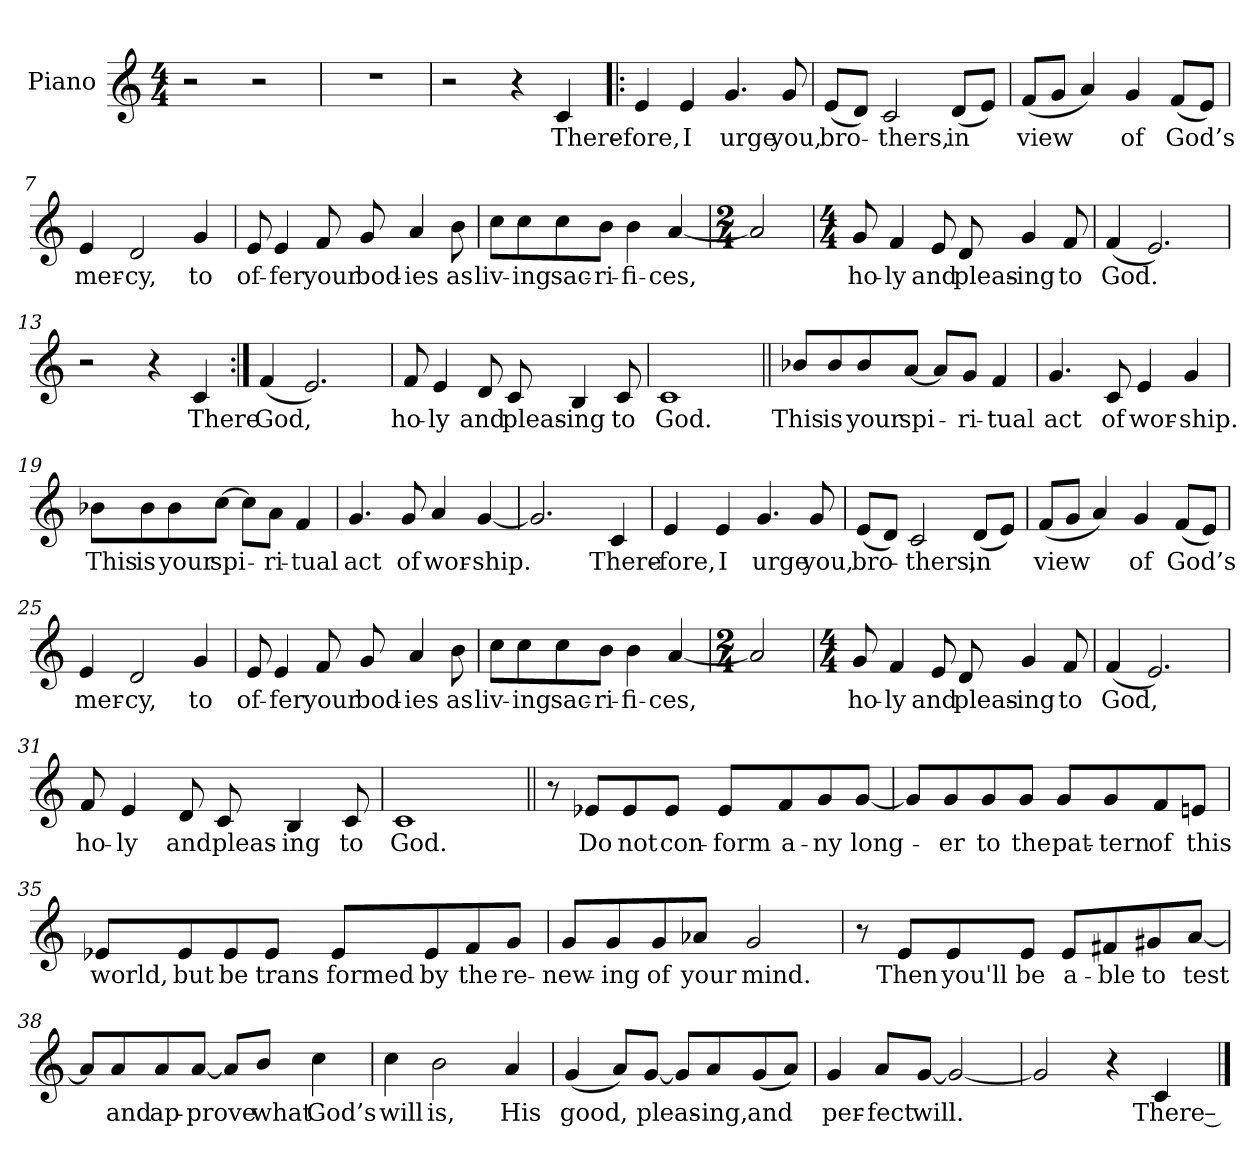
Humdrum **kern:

**kern	**text
*part1	*part1
*staff1	*staff1
*I"Piano	*
*I'Pno.	*
*clefG2	*
*k[]	*
*M4/4	*
*MM90	*
=1	=1
2r	.
2r	.
=2	=2
1r	.
=3	=3
2r	.
4r	.
!	!LO:LY:b
4c/	There-
=4!|:	=4!|:
!	!LO:LY:b
4e/	-fore,
!	!LO:LY:b
4e/	I
!	!LO:LY:b
4.g/	urge
!	!LO:LY:b
8g/	you,
=5	=5
!	!LO:LY:b
(<8e/L	bro-
8d/J)	.
!	!LO:LY:b
2c/	-thers,
!	!LO:LY:b
(<8d/L	in
8e/J)	.
!!LO:LB:g=z
=6	=6
!	!LO:LY:b
(<8f/L	view
8g/J	.
4a/)	.
!	!LO:LY:b
4g/	of
!	!LO:LY:b
(<8f/L	God’s
8e/J)	.
=7	=7
!	!LO:LY:b
4e/	mer-
!	!LO:LY:b
2d/	-cy,
!	!LO:LY:b
4g/	to
=8	=8
!	!LO:LY:b
8e/	of-
!	!LO:LY:b
4e/	-fer
!	!LO:LY:b
8f/	your
!	!LO:LY:b
8g/	bod-
!	!LO:LY:b
4a/	-ies
!	!LO:LY:b
8b\	as
!!LO:LB:g=z
=9	=9
!	!LO:LY:b
8cc\L	liv-
!	!LO:LY:b
8cc\	-ing
!	!LO:LY:b
8cc\	sac-
!	!LO:LY:b
8b\J	-ri-
!	!LO:LY:b
4b\	-fi-
!	!LO:LY:b
[4a/	-ces,
=10	=10
*M2/4	*
2a/]	.
=11	=11
*M4/4	*
!	!LO:LY:b
8g/	ho-
!	!LO:LY:b
4f/	-ly
!	!LO:LY:b
8e/	and
!	!LO:LY:b
8d/	pleas-
!	!LO:LY:b
4g/	-ing
!	!LO:LY:b
8f/	to
=12	=12
!	!LO:LY:b
(<4f/	God.
2.e/)	.
=13	=13
2r	.
4r	.
!	!LO:LY:b
4c/	There
!!LO:LB:g=z
=14:|!	=14:|!
!	!LO:LY:b
(<4f/	God,
2.e/)	.
=15	=15
!	!LO:LY:b
8f/	ho-
!	!LO:LY:b
4e/	-ly
!	!LO:LY:b
8d/	and
!	!LO:LY:b
8c/	pleas-
!	!LO:LY:b
4B/	-ing
!	!LO:LY:b
8c/	to
=16	=16
!	!LO:LY:b
1c	God.
=17||	=17||
!	!LO:LY:b
8b-X/L	This
!	!LO:LY:b
8b-/	is
!	!LO:LY:b
8b-/	your
!	!LO:LY:b
[8a/J	spi-
8a/L]	.
!	!LO:LY:b
8g/J	-ri-
!	!LO:LY:b
4f/	-tual
!!LO:LB:g=z
=18	=18
!	!LO:LY:b
4.g/	act
!	!LO:LY:b
8c/	of
!	!LO:LY:b
4e/	wor-
!	!LO:LY:b
4g/	-ship.
=19	=19
!	!LO:LY:b
8b-X\L	This
!	!LO:LY:b
8b-\	is
!	!LO:LY:b
8b-\	your
!	!LO:LY:b
[8cc\J	spi-
8cc\L]	.
!	!LO:LY:b
8a\J	-ri-
!	!LO:LY:b
4f/	-tual
=20	=20
!	!LO:LY:b
4.g/	act
!	!LO:LY:b
8g/	of
!	!LO:LY:b
4a/	wor-
!	!LO:LY:b
[4g/	-ship.
=21	=21
2.g/]	.
!	!LO:LY:b
4c/	There-
!!LO:LB:g=z
=22	=22
!	!LO:LY:b
4e/	-fore,
!	!LO:LY:b
4e/	I
!	!LO:LY:b
4.g/	urge
!	!LO:LY:b
8g/	you,
=23	=23
!	!LO:LY:b
(<8e/L	bro-
8d/J)	.
!	!LO:LY:b
2c/	-thers,
!	!LO:LY:b
(<8d/L	in
8e/J)	.
=24	=24
!	!LO:LY:b
(<8f/L	view
8g/J	.
4a/)	.
!	!LO:LY:b
4g/	of
!	!LO:LY:b
(<8f/L	God’s
8e/J)	.
=25	=25
!	!LO:LY:b
4e/	mer-
!	!LO:LY:b
2d/	-cy,
!	!LO:LY:b
4g/	to
!!LO:LB:g=z
=26	=26
!	!LO:LY:b
8e/	of-
!	!LO:LY:b
4e/	-fer
!	!LO:LY:b
8f/	your
!	!LO:LY:b
8g/	bod-
!	!LO:LY:b
4a/	-ies
!	!LO:LY:b
8b\	as
=27	=27
!	!LO:LY:b
8cc\L	liv-
!	!LO:LY:b
8cc\	-ing
!	!LO:LY:b
8cc\	sac-
!	!LO:LY:b
8b\J	-ri-
!	!LO:LY:b
4b\	-fi-
!	!LO:LY:b
[4a/	-ces,
=28	=28
*M2/4	*
2a/]	.
!!LO:PB:g=z
=29	=29
*M4/4	*
!	!LO:LY:b
8g/	ho-
!	!LO:LY:b
4f/	-ly
!	!LO:LY:b
8e/	and
!	!LO:LY:b
8d/	pleas-
!	!LO:LY:b
4g/	-ing
!	!LO:LY:b
8f/	to
=30	=30
!	!LO:LY:b
(<4f/	God,
2.e/)	.
=31	=31
!	!LO:LY:b
8f/	ho-
!	!LO:LY:b
4e/	-ly
!	!LO:LY:b
8d/	and
!	!LO:LY:b
8c/	pleas-
!	!LO:LY:b
4B/	-ing
!	!LO:LY:b
8c/	to
=32	=32
!	!LO:LY:b
1c	God.
!!LO:LB:g=z
=33||	=33||
8r	.
!	!LO:LY:b
8e-X/L	Do
!	!LO:LY:b
8e-/	not
!	!LO:LY:b
8e-/J	con-
!	!LO:LY:b
8e-/L	-form
!	!LO:LY:b
8f/	a-
!	!LO:LY:b
8g/	-ny
!	!LO:LY:b
[8g/J	long-
=34	=34
8g/L]	.
!	!LO:LY:b
8g/	-er
!	!LO:LY:b
8g/	to
!	!LO:LY:b
8g/J	the
!	!LO:LY:b
8g/L	pat-
!	!LO:LY:b
8g/	-tern
!	!LO:LY:b
8f/	of
!	!LO:LY:b
8eni/J	this
!!LO:LB:g=z
=35	=35
!	!LO:LY:b
8e-X/L	world,
!	!LO:LY:b
8e-/	but
!	!LO:LY:b
8e-/	be
!	!LO:LY:b
8e-/J	trans-
!	!LO:LY:b
8e-/L	-formed
!	!LO:LY:b
8e-/	by
!	!LO:LY:b
8f/	the
!	!LO:LY:b
8g/J	re-
=36	=36
!	!LO:LY:b
8g/L	-new-
!	!LO:LY:b
8g/	-ing
!	!LO:LY:b
8g/	of
!	!LO:LY:b
8a-X/J	your
!	!LO:LY:b
2g/	mind.
!!LO:LB:g=z
=37	=37
8r	.
!	!LO:LY:b
8e/L	Then
!	!LO:LY:b
8e/	you'll
!	!LO:LY:b
8e/J	be
!	!LO:LY:b
8e/L	a-
!	!LO:LY:b
8f#X/	-ble
!	!LO:LY:b
8g#X/	to
!	!LO:LY:b
[8a/J	test
=38	=38
8a/L]	.
!	!LO:LY:b
8a/	and
!	!LO:LY:b
8a/	ap-
!	!LO:LY:b
[8a/J	-prove
8a/L]	.
!	!LO:LY:b
8b/J	what
!	!LO:LY:b
4cc\	God’s
!!LO:LB:g=z
=39	=39
!	!LO:LY:b
4cc\	will
!	!LO:LY:b
2b\	is,
!	!LO:LY:b
4a/	His
=40	=40
!	!LO:LY:b
(<4g/	good,
8a/L)	.
!	!LO:LY:b
[8g/J	pleas-
8g/L]	.
!	!LO:LY:b
8a/	-ing,
!	!LO:LY:b
(<8g/	and
8a/J)	.
!!LO:LB:g=z
=41	=41
!	!LO:LY:b
4g/	per-
!	!LO:LY:b
8a/L	-fect
!	!LO:LY:b
[8g/J	will.
2g/_	.
=42	=42
2g/]	.
4r	.
!	!LO:LY:b
4c/	There –
==	==
*-	*-
